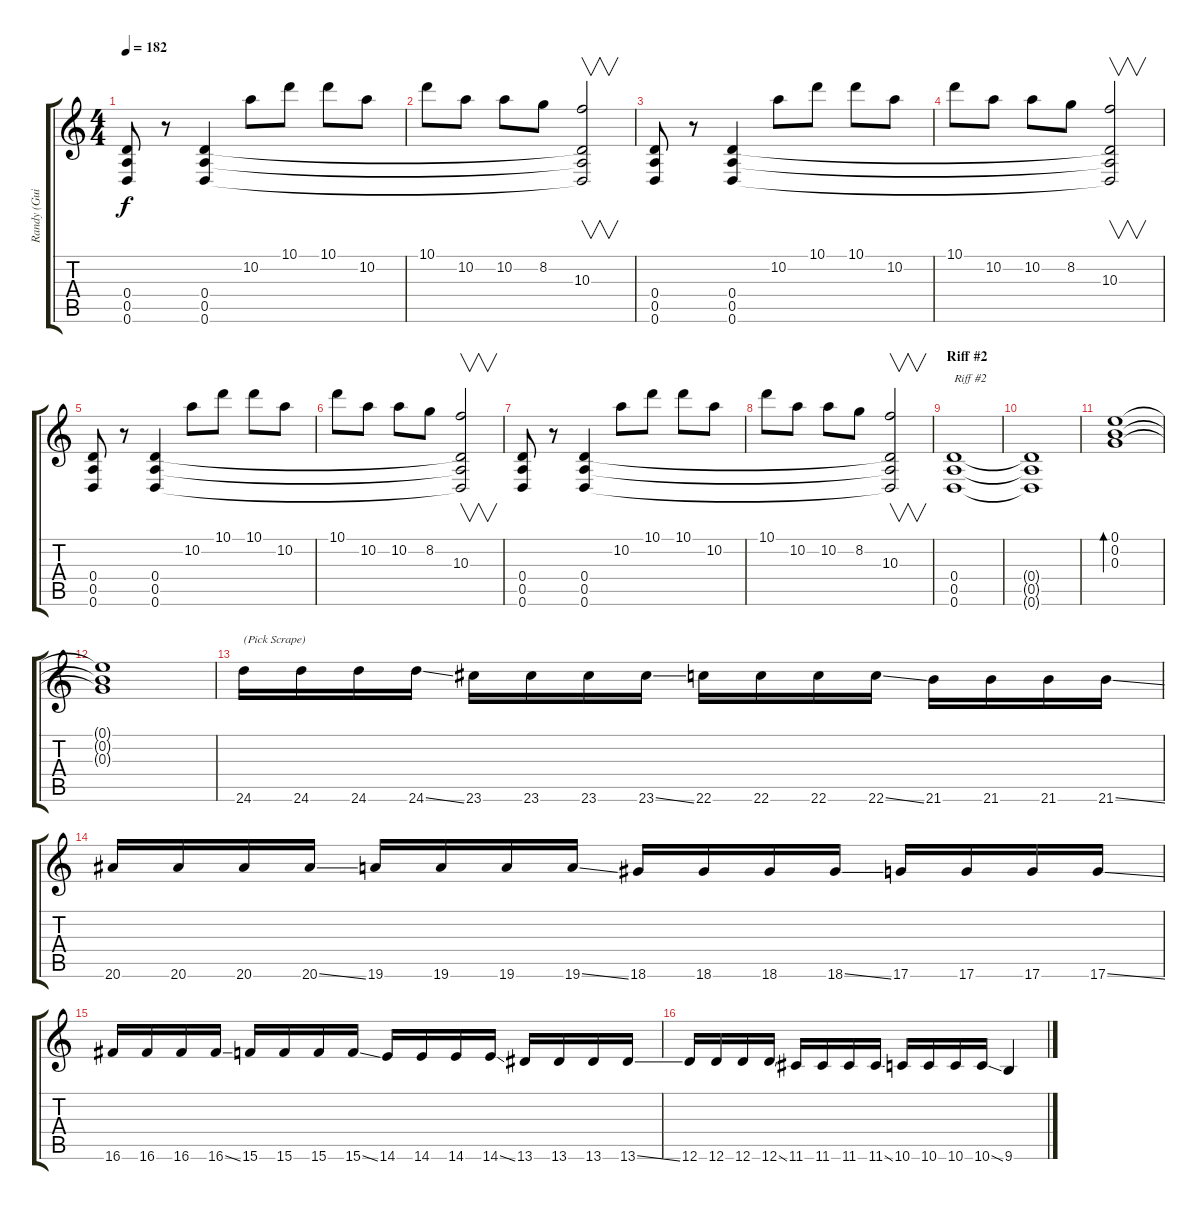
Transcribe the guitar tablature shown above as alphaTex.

\track ("Randy (Guitar)" "Randy (Gui") {instrument distortionguitar}
\staff {score tabs}
\tuning (E4 B3 G3 D3 A2 D2) {hide}
\ts (4 4)
\tempo 182
\clef g2
\ks c
(0.4 0.5 0.6).8{dy f} r.8 (0.4 0.5 0.6).4 10.2.8 10.1.8 10.1.8 10.2.8 |
10.1.8 10.2.8 10.2.8 8.2.8 (10.3 0.4{t} 0.5{t} 0.6{t}).2{v} |
(0.4 0.5 0.6).8 r.8 (0.4 0.5 0.6).4 10.2.8 10.1.8 10.1.8 10.2.8 |
10.1.8 10.2.8 10.2.8 8.2.8 (10.3 0.4{t} 0.5{t} 0.6{t}).2{v} |
(0.4 0.5 0.6).8 r.8 (0.4 0.5 0.6).4 10.2.8 10.1.8 10.1.8 10.2.8 |
10.1.8 10.2.8 10.2.8 8.2.8 (10.3 0.4{t} 0.5{t} 0.6{t}).2{v} |
(0.4 0.5 0.6).8 r.8 (0.4 0.5 0.6).4 10.2.8 10.1.8 10.1.8 10.2.8 |
10.1.8 10.2.8 10.2.8 8.2.8 (10.3 0.4{t} 0.5{t} 0.6{t}).2{v} |
\section ("" "Riff #2")
(0.4 0.5 0.6).1{txt "Riff #2"} |
(0.4{t} 0.5{t} 0.6{t}).1 |
(0.1 0.2 0.3).1{bd 480} |
(0.1{t} 0.2{t} 0.3{t}).1 |
24.6.16{txt "(Pick Scrape)"} 24.6.16 24.6.16 24.6{ss}.16 23.6.16 23.6.16 23.6.16 23.6{ss}.16 22.6.16 22.6.16 22.6.16 22.6{ss}.16 21.6.16 21.6.16 21.6.16 21.6{ss}.16 |
20.6.16 20.6.16 20.6.16 20.6{ss}.16 19.6.16 19.6.16 19.6.16 19.6{ss}.16 18.6.16 18.6.16 18.6.16 18.6{ss}.16 17.6.16 17.6.16 17.6.16 17.6{ss}.16 |
16.6.16 16.6.16 16.6.16 16.6{ss}.16 15.6.16 15.6.16 15.6.16 15.6{ss}.16 14.6.16 14.6.16 14.6.16 14.6{ss}.16 13.6.16 13.6.16 13.6.16 13.6{ss}.16 |
12.6.16 12.6.16 12.6.16 12.6{ss}.16 11.6.16 11.6.16 11.6.16 11.6{ss}.16 10.6.16 10.6.16 10.6.16 10.6{ss}.16 9.6.4
